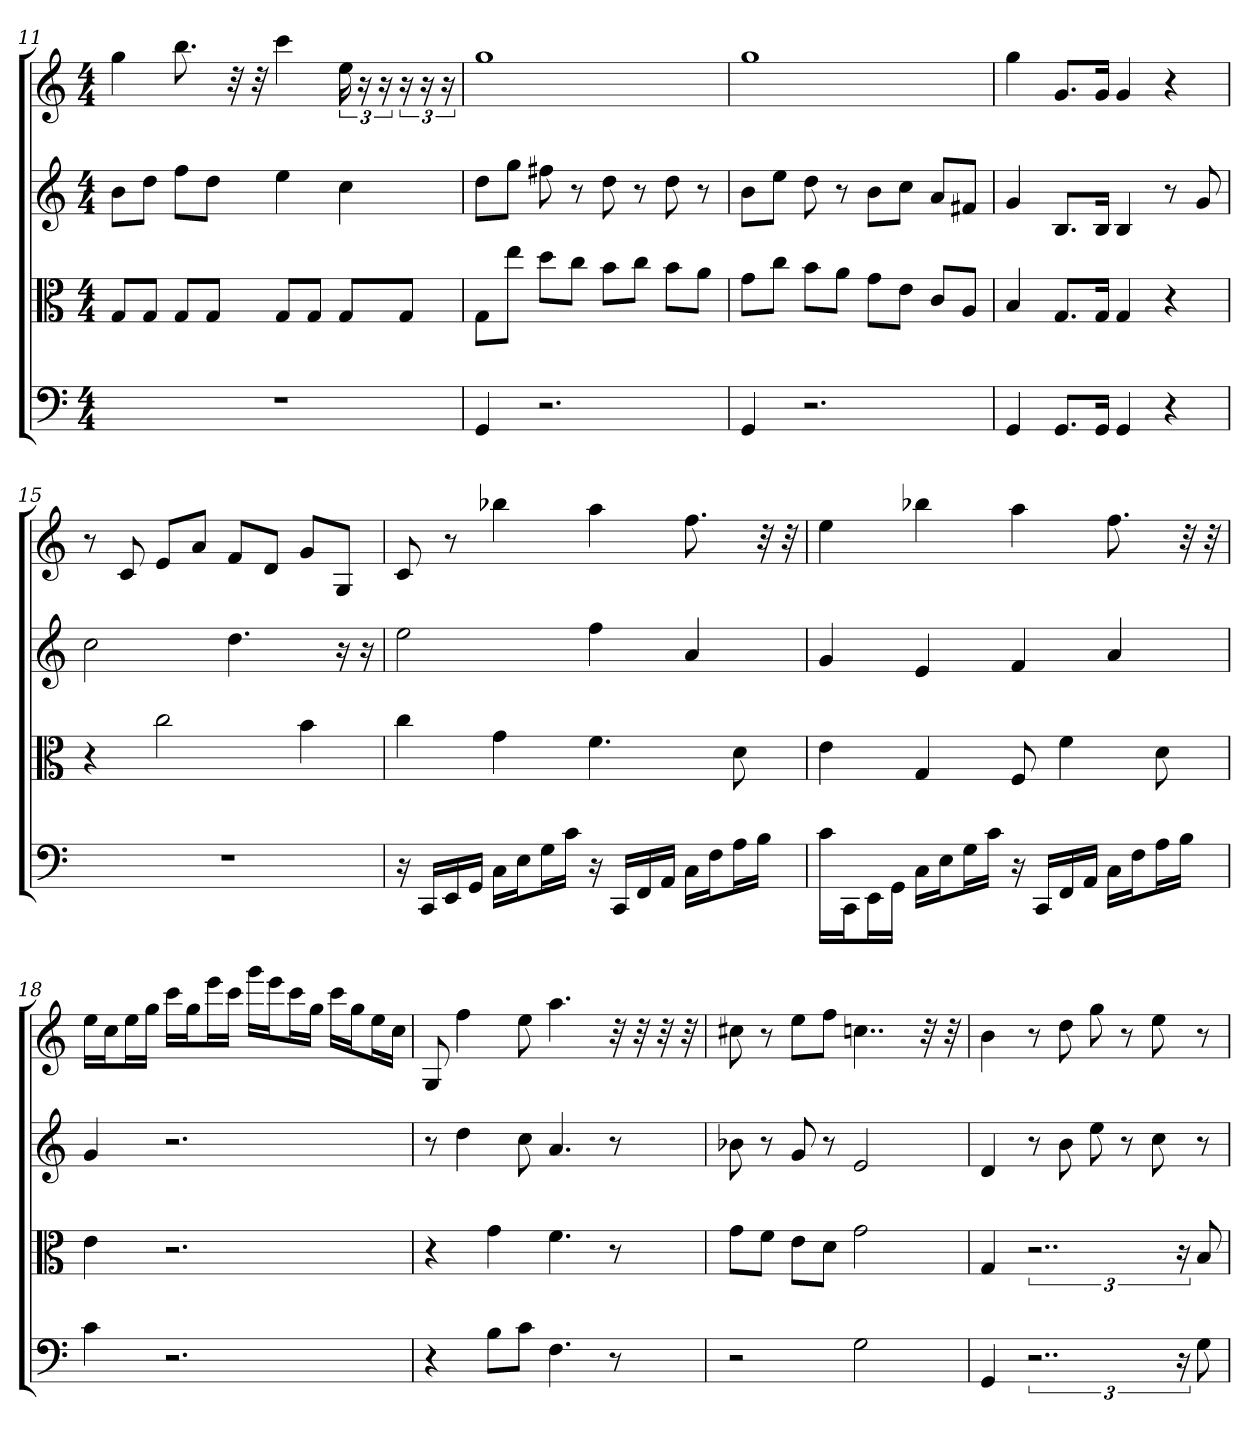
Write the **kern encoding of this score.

**kern	**kern	**kern	**kern
*part4	*part3	*part2	*part1
*staff4	*staff3	*staff2	*staff1
*clefF4	*clefC3	*clefG2	*clefG2
*k[]	*k[]	*k[]	*k[]
*C:	*C:	*C:	*C:
*M4/4	*M4/4	*M4/4	*M4/4
=11	=11	=11	=11
1r	8G/L	8b\L	4gg
.	8G/J	8dd\J	.
.	8G/L	8ff\L	8.bb
.	8G/J	8dd\J	.
.	.	.	32r
.	.	.	32r
.	8G/L	4ee	4ccc
.	8G/J	.	.
.	8G/L	4cc	24ee
.	.	.	24r
.	.	.	24r
.	8G/J	.	24r
.	.	.	24r
.	.	.	24r
=12	=12	=12	=12
4GG	8G\L	8dd\L	1gg
.	8ee\J	8gg\J	.
2.r	8dd\L	8ff#X	.
.	8cc\J	8r	.
.	8b\L	8dd	.
.	8cc\J	8r	.
.	8b\L	8dd	.
.	8a\J	8r	.
=13	=13	=13	=13
4GG	8g\L	8b\L	1gg
.	8cc\J	8ee\J	.
2.r	8b\L	8dd	.
.	8a\J	8r	.
.	8g\L	8b\L	.
.	8e\J	8cc\J	.
.	8c/L	8a/L	.
.	8A/J	8f#X/J	.
=14	=14	=14	=14
4GG	4B	4g	4gg
8.GG/L	8.G/L	8.B/L	8.g/L
16GG/Jk	16G/Jk	16B/Jk	16g/Jk
4GG	4G	4B	4g
4r	4r	8r	4r
.	.	8g	.
=15	=15	=15	=15
1r	4r	2cc	8r
.	.	.	8c
.	2cc	.	8e/L
.	.	.	8a/J
.	.	4.dd	8f/L
.	.	.	8d/J
.	4b	.	8g/L
.	.	16r	8G/J
.	.	16r	.
=16	=16	=16	=16
16r	4cc	2ee	8c
16CC/LL	.	.	.
16EE/	.	.	8r
16GG/JJ	.	.	.
16C\LL	4g	.	4bb-X
16E\J	.	.	.
16G\L	.	.	.
16c\JJ	.	.	.
16r	4.f	4ff	4aa
16CC/LL	.	.	.
16FF/	.	.	.
16AA/JJ	.	.	.
16C\LL	.	4a	8.ff
16F\J	.	.	.
16A\L	8d	.	.
16B\JJ	.	.	32r
.	.	.	32r
=17	=17	=17	=17
16c\LL	4e	4g	4ee
16CC\J	.	.	.
16EE\L	.	.	.
16GG\JJ	.	.	.
16C\LL	4G	4e	4bb-X
16E\J	.	.	.
16G\L	.	.	.
16c\JJ	.	.	.
16r	8F	4f	4aa
16CC/LL	.	.	.
16FF/	4f	.	.
16AA/JJ	.	.	.
16C\LL	.	4a	8.ff
16F\J	.	.	.
16A\L	8d	.	.
16B\JJ	.	.	32r
.	.	.	32r
=18	=18	=18	=18
4c	4e	4g	16ee\LL
.	.	.	16cc\J
.	.	.	16ee\L
.	.	.	16gg\JJ
2.r	2.r	2.r	16ccc\LL
.	.	.	16gg\J
.	.	.	16eee\L
.	.	.	16ccc\JJ
.	.	.	16ggg\LL
.	.	.	16eee\J
.	.	.	16ccc\L
.	.	.	16gg\JJ
.	.	.	16ccc\LL
.	.	.	16gg\J
.	.	.	16ee\L
.	.	.	16cc\JJ
=19	=19	=19	=19
4r	4r	8r	8G
.	.	4dd	4ff
8B\L	4g	.	.
8c\J	.	8cc	8ee
4.F	4.f	4.a	4.aa
8r	8r	8r	32r
.	.	.	32r
.	.	.	32r
.	.	.	32r
=20	=20	=20	=20
2r	8g\L	8b-X	8cc#X
.	8f\J	8r	8r
.	8e\L	8g	8ee\L
.	8d\J	8r	8ff\J
2G	2g	2e	4..ccn
.	.	.	32r
.	.	.	32r
=21	=21	=21	=21
4GG	4G	4d	4b
3..r	3..r	8r	8r
.	.	8b	8dd
.	.	8ee	8gg
.	.	8r	8r
.	.	8cc	8ee
24r	24r	.	.
8G	8B	8r	8r
=	=	=	=
*-	*-	*-	*-
